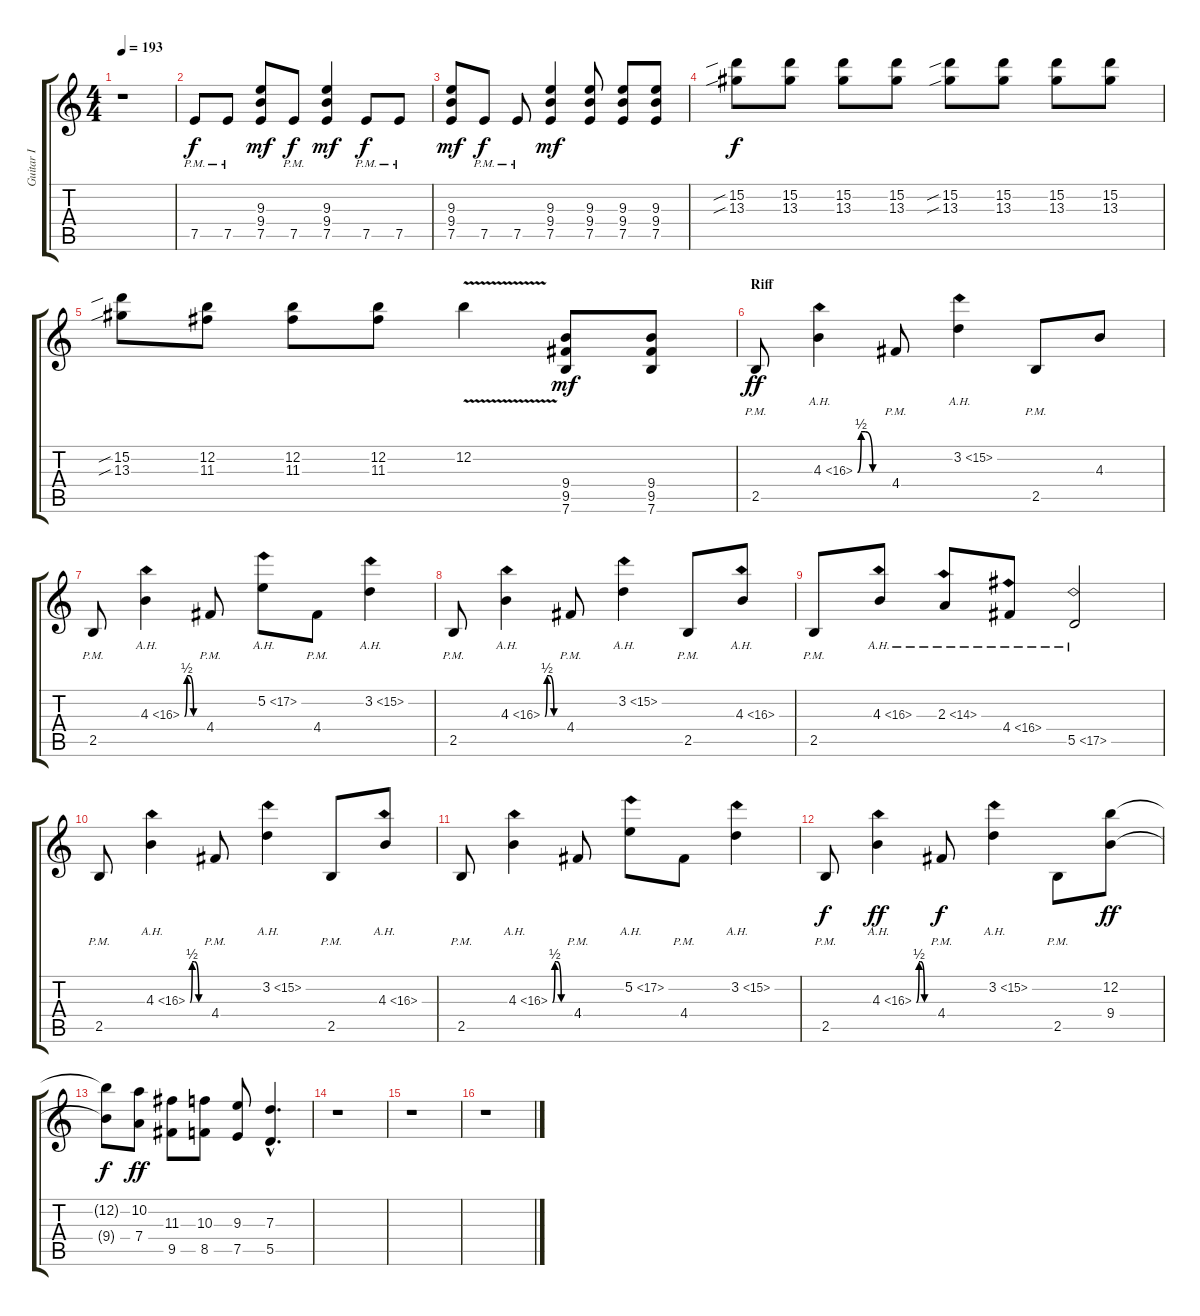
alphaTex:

\track ("Guitar I" "Guitar I") {instrument distortionguitar}
\staff {score tabs}
\tuning (E4 B3 G3 D3 A2 E2) {hide}
\ts (4 4)
\tempo 193
\clef g2
\ks c
r.1{dy mf} |
7.5{pm}.8{dy f} 7.5{pm}.8 (9.3 9.4 7.5).8{dy mf} 7.5{pm}.8{dy f} (9.3 9.4 7.5).4{dy mf} 7.5{pm}.8{dy f} 7.5{pm}.8 |
(9.3 9.4 7.5).8{dy mf} 7.5{pm}.8{dy f} 7.5{pm}.8 (9.3 9.4 7.5).4{dy mf} (9.3 9.4 7.5).8 (9.3 9.4 7.5).8 (9.3 9.4 7.5).8 |
(15.2{sib} 13.3{sib}).8{dy f} (15.2 13.3).8 (15.2 13.3).8 (15.2 13.3).8 (15.2{sib} 13.3{sib}).8 (15.2 13.3).8 (15.2 13.3).8 (15.2 13.3).8 |
(15.2{sib} 13.3{sib}).8 (12.2 11.3).8 (12.2 11.3).8 (12.2 11.3).8 12.2{v}.4 (9.4 9.5 7.6).8{dy mf} (9.4 9.5 7.6).8 |
\section ("" "Riff")
2.5{pm}.8{dy ff} 4.3{be (custom 0 0 7 2 15 2 30 0 45 0 60 0) ah 12}.4 4.4{pm}.8 3.2{ah 12}.4 2.5{pm}.8 4.3.8 |
2.5{pm}.8 4.3{be (custom 0 0 8 2 15 2 30 0 45 0 60 0) ah 12}.4 4.4{pm}.8 5.2{ah 12}.8 4.4{pm}.8 3.2{ah 12}.4 |
2.5{pm}.8 4.3{be (custom 0 0 7 2 15 2 30 0 45 0 60 0) ah 12}.4 4.4{pm}.8 3.2{ah 12}.4 2.5{pm}.8 4.3{ah 12}.8 |
2.5{pm}.8 4.3{ah 12}.8 2.3{ah 12}.8 4.4{ah 12}.8 5.5{ah 12}.2 |
2.5{pm}.8 4.3{be (custom 0 0 7 2 15 2 30 0 45 0 60 0) ah 12}.4 4.4{pm}.8 3.2{ah 12}.4 2.5{pm}.8 4.3{ah 12}.8 |
2.5{pm}.8 4.3{be (custom 0 0 8 2 15 2 30 0 45 0 60 0) ah 12}.4 4.4{pm}.8 5.2{ah 12}.8 4.4{pm}.8 3.2{ah 12}.4 |
2.5{pm}.8{dy f} 4.3{be (custom 0 0 9 2 15 2 28 0 30 0 45 0 60 0) ah 12}.4{dy ff} 4.4{pm}.8{dy f} 3.2{ah 12}.4 2.5{pm}.8 (12.2 9.4).8{dy ff} |
(12.2{t} 9.4{t}).8{dy f} (10.2 7.4).8{dy ff} (11.3 9.5).8 (10.3 8.5).8 (9.3 7.5).8 (7.3{hac} 5.5{hac}).4{d} |
r.1 |
r.1 |
r.1
